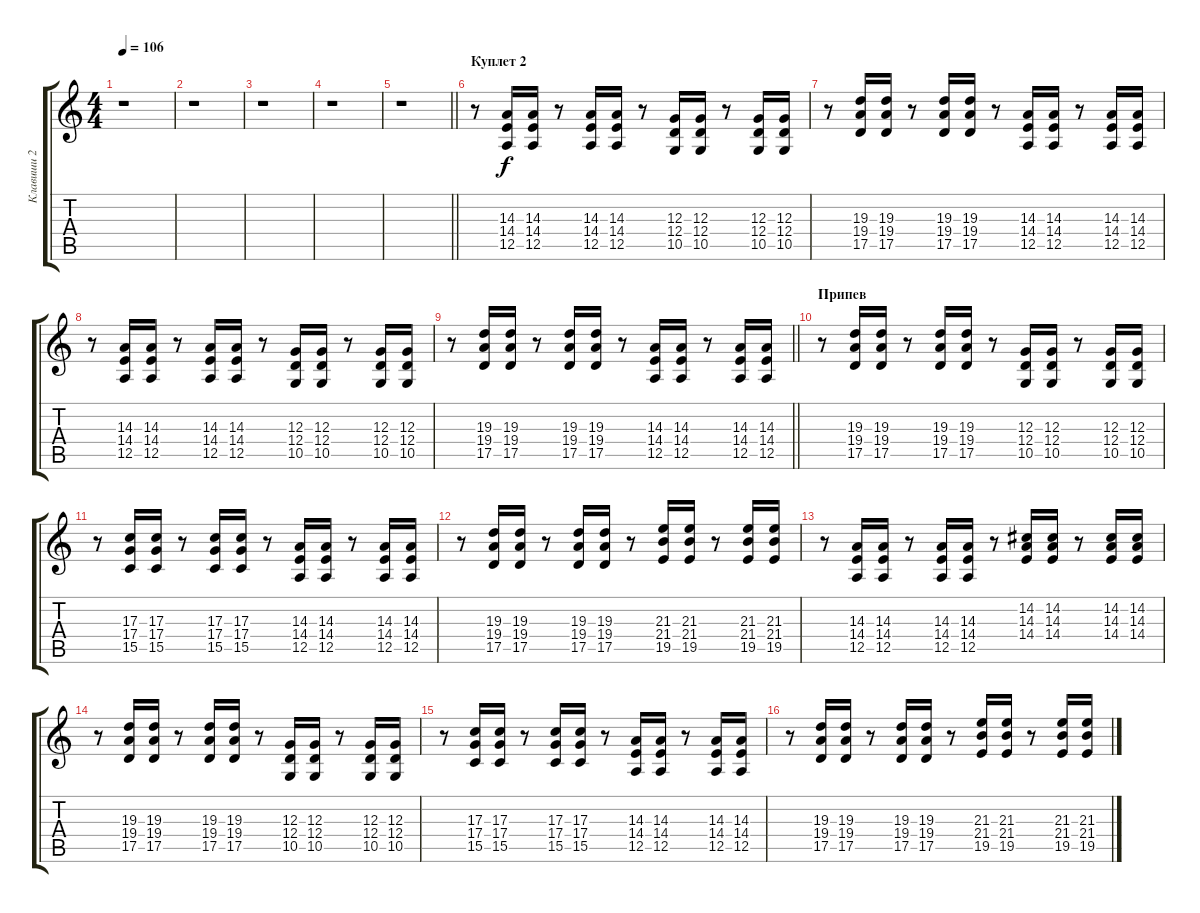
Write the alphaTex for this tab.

\track ("Клавиши 2" "Клавиши 2") {instrument pizzicatostrings}
\staff {score tabs}
\tuning (E4 B3 G3 D3 A2 E2) {hide}
\ts (4 4)
\tempo 106
\clef g2
\ks c
r.1{dy f} |
r.1 |
r.1 |
r.1 |
\barLineRight lightlight
r.1 |
\section ("" "Куплет 2")
r.8 (14.3 14.4 12.5).16 (14.3 14.4 12.5).16 r.8 (14.3 14.4 12.5).16 (14.3 14.4 12.5).16 r.8 (12.3 12.4 10.5).16 (12.3 12.4 10.5).16 r.8 (12.3 12.4 10.5).16 (12.3 12.4 10.5).16 |
r.8 (19.3 19.4 17.5).16 (19.3 19.4 17.5).16 r.8 (19.3 19.4 17.5).16 (19.3 19.4 17.5).16 r.8 (14.3 14.4 12.5).16 (14.3 14.4 12.5).16 r.8 (14.3 14.4 12.5).16 (14.3 14.4 12.5).16 |
r.8 (14.3 14.4 12.5).16 (14.3 14.4 12.5).16 r.8 (14.3 14.4 12.5).16 (14.3 14.4 12.5).16 r.8 (12.3 12.4 10.5).16 (12.3 12.4 10.5).16 r.8 (12.3 12.4 10.5).16 (12.3 12.4 10.5).16 |
\barLineRight lightlight
r.8 (19.3 19.4 17.5).16 (19.3 19.4 17.5).16 r.8 (19.3 19.4 17.5).16 (19.3 19.4 17.5).16 r.8 (14.3 14.4 12.5).16 (14.3 14.4 12.5).16 r.8 (14.3 14.4 12.5).16 (14.3 14.4 12.5).16 |
\section ("" "Припев")
r.8 (19.3 19.4 17.5).16 (19.3 19.4 17.5).16 r.8 (19.3 19.4 17.5).16 (19.3 19.4 17.5).16 r.8 (12.3 12.4 10.5).16 (12.3 12.4 10.5).16 r.8 (12.3 12.4 10.5).16 (12.3 12.4 10.5).16 |
r.8 (17.3 17.4 15.5).16 (17.3 17.4 15.5).16 r.8 (17.3 17.4 15.5).16 (17.3 17.4 15.5).16 r.8 (14.3 14.4 12.5).16 (14.3 14.4 12.5).16 r.8 (14.3 14.4 12.5).16 (14.3 14.4 12.5).16 |
r.8 (19.3 19.4 17.5).16 (19.3 19.4 17.5).16 r.8 (19.3 19.4 17.5).16 (19.3 19.4 17.5).16 r.8 (21.3 21.4 19.5).16 (21.3 21.4 19.5).16 r.8 (21.3 21.4 19.5).16 (21.3 21.4 19.5).16 |
r.8 (14.3 14.4 12.5).16 (14.3 14.4 12.5).16 r.8 (14.3 14.4 12.5).16 (14.3 14.4 12.5).16 r.8 (14.2 14.3 14.4).16 (14.2 14.3 14.4).16 r.8 (14.2 14.3 14.4).16 (14.2 14.3 14.4).16 |
r.8 (19.3 19.4 17.5).16 (19.3 19.4 17.5).16 r.8 (19.3 19.4 17.5).16 (19.3 19.4 17.5).16 r.8 (12.3 12.4 10.5).16 (12.3 12.4 10.5).16 r.8 (12.3 12.4 10.5).16 (12.3 12.4 10.5).16 |
r.8 (17.3 17.4 15.5).16 (17.3 17.4 15.5).16 r.8 (17.3 17.4 15.5).16 (17.3 17.4 15.5).16 r.8 (14.3 14.4 12.5).16 (14.3 14.4 12.5).16 r.8 (14.3 14.4 12.5).16 (14.3 14.4 12.5).16 |
r.8 (19.3 19.4 17.5).16 (19.3 19.4 17.5).16 r.8 (19.3 19.4 17.5).16 (19.3 19.4 17.5).16 r.8 (21.3 21.4 19.5).16 (21.3 21.4 19.5).16 r.8 (21.3 21.4 19.5).16 (21.3 21.4 19.5).16
